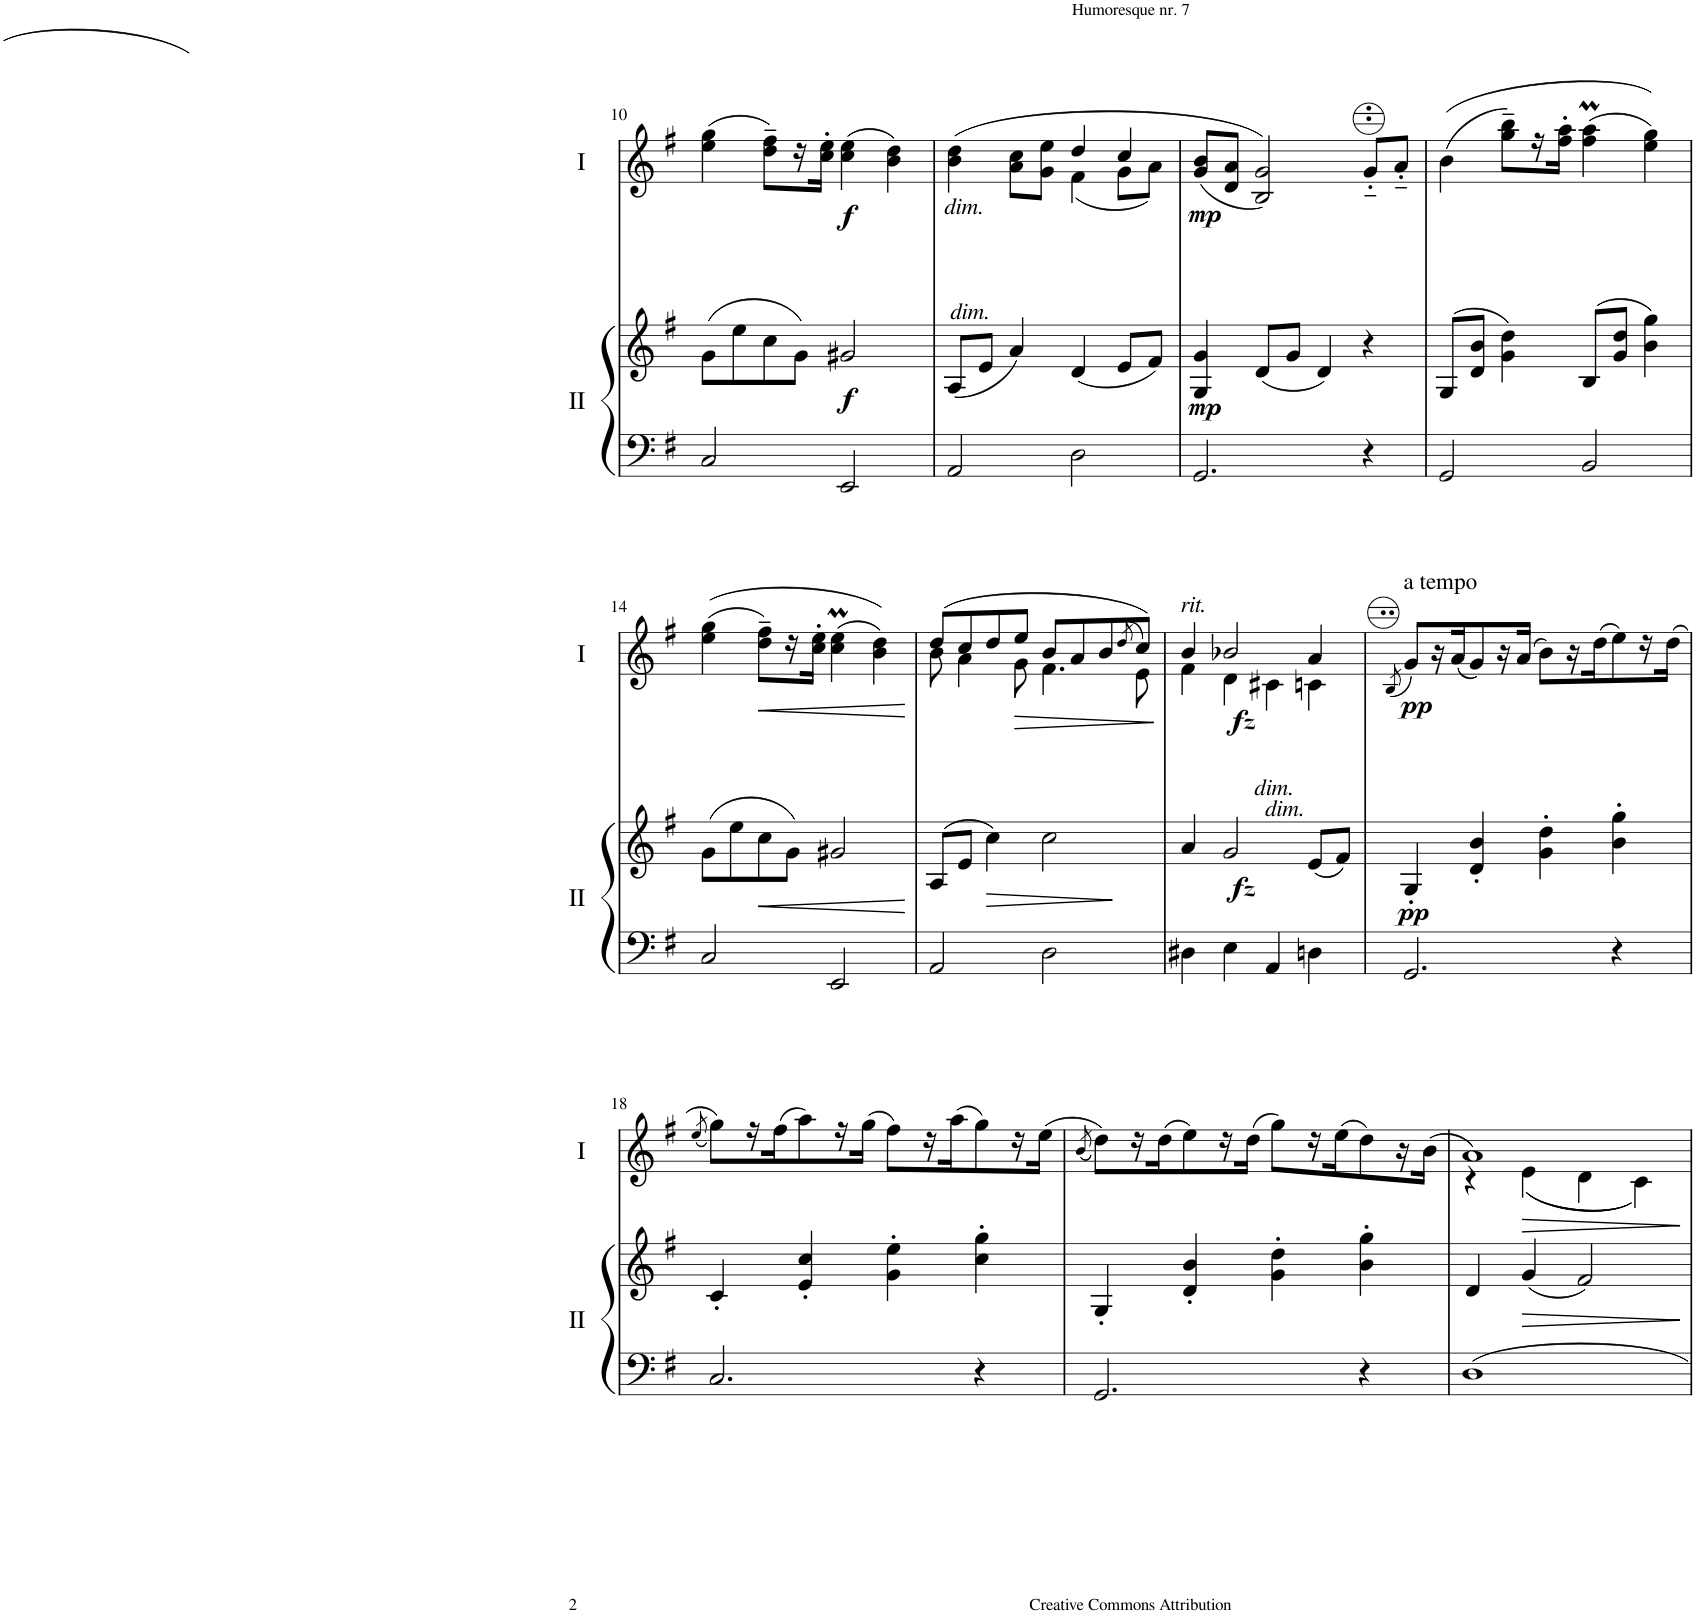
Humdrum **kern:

**kern	**kern	**dynam	**kern	**dynam
*part2	*part2	*part2	*part1	*part1
*staff3	*staff2	*staff2/3	*staff1	*staff1
*I"Acc. 2	*	*	*I"Acc. 1	*
!!LO:PB:g=z
*clefF4	*clefG2	*	*clefG2	*
*Trd7c12	*Trd7c12	*	*	*
*k[f#]	*k[f#]	*	*k[f#]	*
*M4/4	*M4/4	*	*M4/4	*
*met(c)	*met(c)	*	*met(c)	*
=10	=10	=10	=10	=10
2C/	(8g\L	.	((4ee\ 4gg\	.
.	8ee\	.	.	.
.	8cc\	.	8dd\~ 8ff#\~L)	.
.	8g\J)	.	16r	.
.	.	.	16cc\' 16ee\'JJ	.
!	!	!LO:DY:b	!	!LO:DY:b
2EE/	2g#X/	f	(4cc\ 4ee\	f
.	.	.	4b\ 4dd\))	.
=11	=11	=11	=11	=11
*	*	*	*^	*
!	!	!	!LO:TX:b:i:t=dim.	!	!
*	*	*	*	*^	*
2AA/	(8A/L	.	(4b\ 4dd\	4ryy	8ryy	.
!	!	!	!	!	!LO:TX:b:i:t=dim.	!
.	8e/J	.	.	.	2..ryy	.
.	4a/)	.	8a\ 8cc\L	4ryy	.	.
.	.	.	8g\ 8ee\J	.	.	.
2D\	(4d/	.	4dd/	(4f#\	.	.
.	8e/L	.	4cc/	8g\L	.	.
.	8f#/J)	.	.	8a\J)	.	.
=12	=12	=12	=12	=12	=12	=12
!	!	!LO:DY:b	!	!	!	!LO:DY:b
*	*	*	*v	*v	*v	*
2.GG/	4G/ 4g/	mp	(8g/ 8b/L	mp
.	.	.	8d/ 8a/J	.
.	(8d/L	.	2B/ 2g/))	.
.	8g/J	.	.	.
.	4d/)	.	.	.
4r	4r	.	8g'~/L	.
.	.	.	8a'~/J	.
=13	=13	=13	=13	=13
2GG/	(8G/L	.	((4b\	.
.	8d/ 8b/J	.	.	.
.	4g\ 4dd\)	.	8gg\~ 8bb\~L)	.
.	.	.	16r	.
.	.	.	16ff#\' 16aa\'JJ	.
2BB/	(8B/L	.	(4ff#\M 4aa\M	.
.	8g/ 8dd/J	.	.	.
.	4b\ 4gg\)	.	4ee\ 4gg\))	.
!!LO:LB:g=z
=14	=14	=14	=14	=14
2C/	(8g\L	.	((4ee\ 4gg\	.
.	8ee\	.	.	.
!	!	!LO:HP:b	!	!LO:HP:b
.	8cc\	<	8dd\~ 8ff#\~L)	<
.	8g\J)	.	16r	.
.	.	.	16cc\' 16ee\'JJ	.
2EE/	2g#X/	.	(4cc\M 4ee\M	.
.	.	.	4b\ 4dd\))	.
=15	=15	=15	=15	=15
*	*	*	*^	*
2AA/	(8A/L	.	(8dd/L	8b\	.
.	8e/J	.	8cc/	4a\	.
!	!	!LO:HP:b	!	!	!
.	4cc\)	>	8dd/	.	.
!	!	!	!	!	!LO:HP:b
.	.	.	8ee/J	8g\	>
2D\	2cc\	.	8b/L	4.f#\	.
.	.	.	8a/	.	.
.	.	.	8b/	.	.
.	.	.	(8qdd/	.	.
.	.	.	8cc/J))	8e\	.
*	*	*	*v	*v	*
.	.	[	.	[
=16	=16	=16	=16	=16
*	*	*	*^	*
!	!	!	!LO:TX:a:i:t=rit.	!	!
4D#X\	4a/	.	4b/	4f#\	.
!	!	!	!LO:TX:b:i:t=dim.	!	!
!	!	!LO:DY:b	!	!	!LO:DY:b
4E\	2g/	fz	2b-X/	4d\	fz
!	!	!	!	!LO:TX:b:i:t=dim.	!
4AA/	.	.	.	4c#X\	.
4Dn\	(8e/L	.	4a/	4cn\	.
.	8f#/J)	.	.	.	.
*	*	*	*v	*v	*
=17	=17	=17	=17	=17
.	.	.	(8qB/	.
!	!	!	!LO:TX:a:t=a tempo	!
!	!	!LO:DY:b	!	!LO:DY:b
2.GG/	4G'/	pp	8g/L)	pp
.	.	.	16r	.
.	.	.	(16a/J	.
.	4d/' 4b/'	.	8g/)	.
.	.	.	16r	.
.	.	.	(16a/JJ	.
.	4g\' 4dd\'	.	8b\L)	.
.	.	.	16r	.
.	.	.	(16dd\J	.
4r	4b\' 4gg\'	.	8ee\)	.
.	.	.	16r	.
.	.	.	(16dd\JJ	.
!!LO:LB:g=z
=18	=18	=18	=18	=18
.	.	.	(8qee/	.
2.C/	4c'/	.	8gg\L))	.
.	.	.	16r	.
.	.	.	(16ff#\J	.
.	4e/' 4cc/'	.	8aa\)	.
.	.	.	16r	.
.	.	.	(16gg\JJ	.
.	4g\' 4ee\'	.	8ff#\L)	.
.	.	.	16r	.
.	.	.	(16aa\J	.
4r	4cc\' 4gg\'	.	8gg\)	.
.	.	.	16r	.
.	.	.	(16ee\JJ	.
=19	=19	=19	=19	=19
.	.	.	(8qb/	.
2.GG/	4G'/	.	8dd\L))	.
.	.	.	16r	.
.	.	.	(16dd\J	.
.	4d/' 4b/'	.	8ee\)	.
.	.	.	16r	.
.	.	.	(16dd\JJ	.
.	4g\' 4dd\'	.	8gg\L)	.
.	.	.	16r	.
.	.	.	(16ee\J	.
4r	4b\' 4gg\'	.	8dd\)	.
.	.	.	16r	.
.	.	.	(16b\JJ	.
=20	=20	=20	=20	=20
*	*	*	*^	*
1D	4d/	.	1a)	4r	.
.	(4g/	.	.	((4e\	.
.	2f#/)	.	.	4d\	.
.	.	.	.	4c\))	.
*	*	*	*v	*v	*
.	.	]	.	]
=	=	=	=	=
*-	*-	*-	*-	*-
